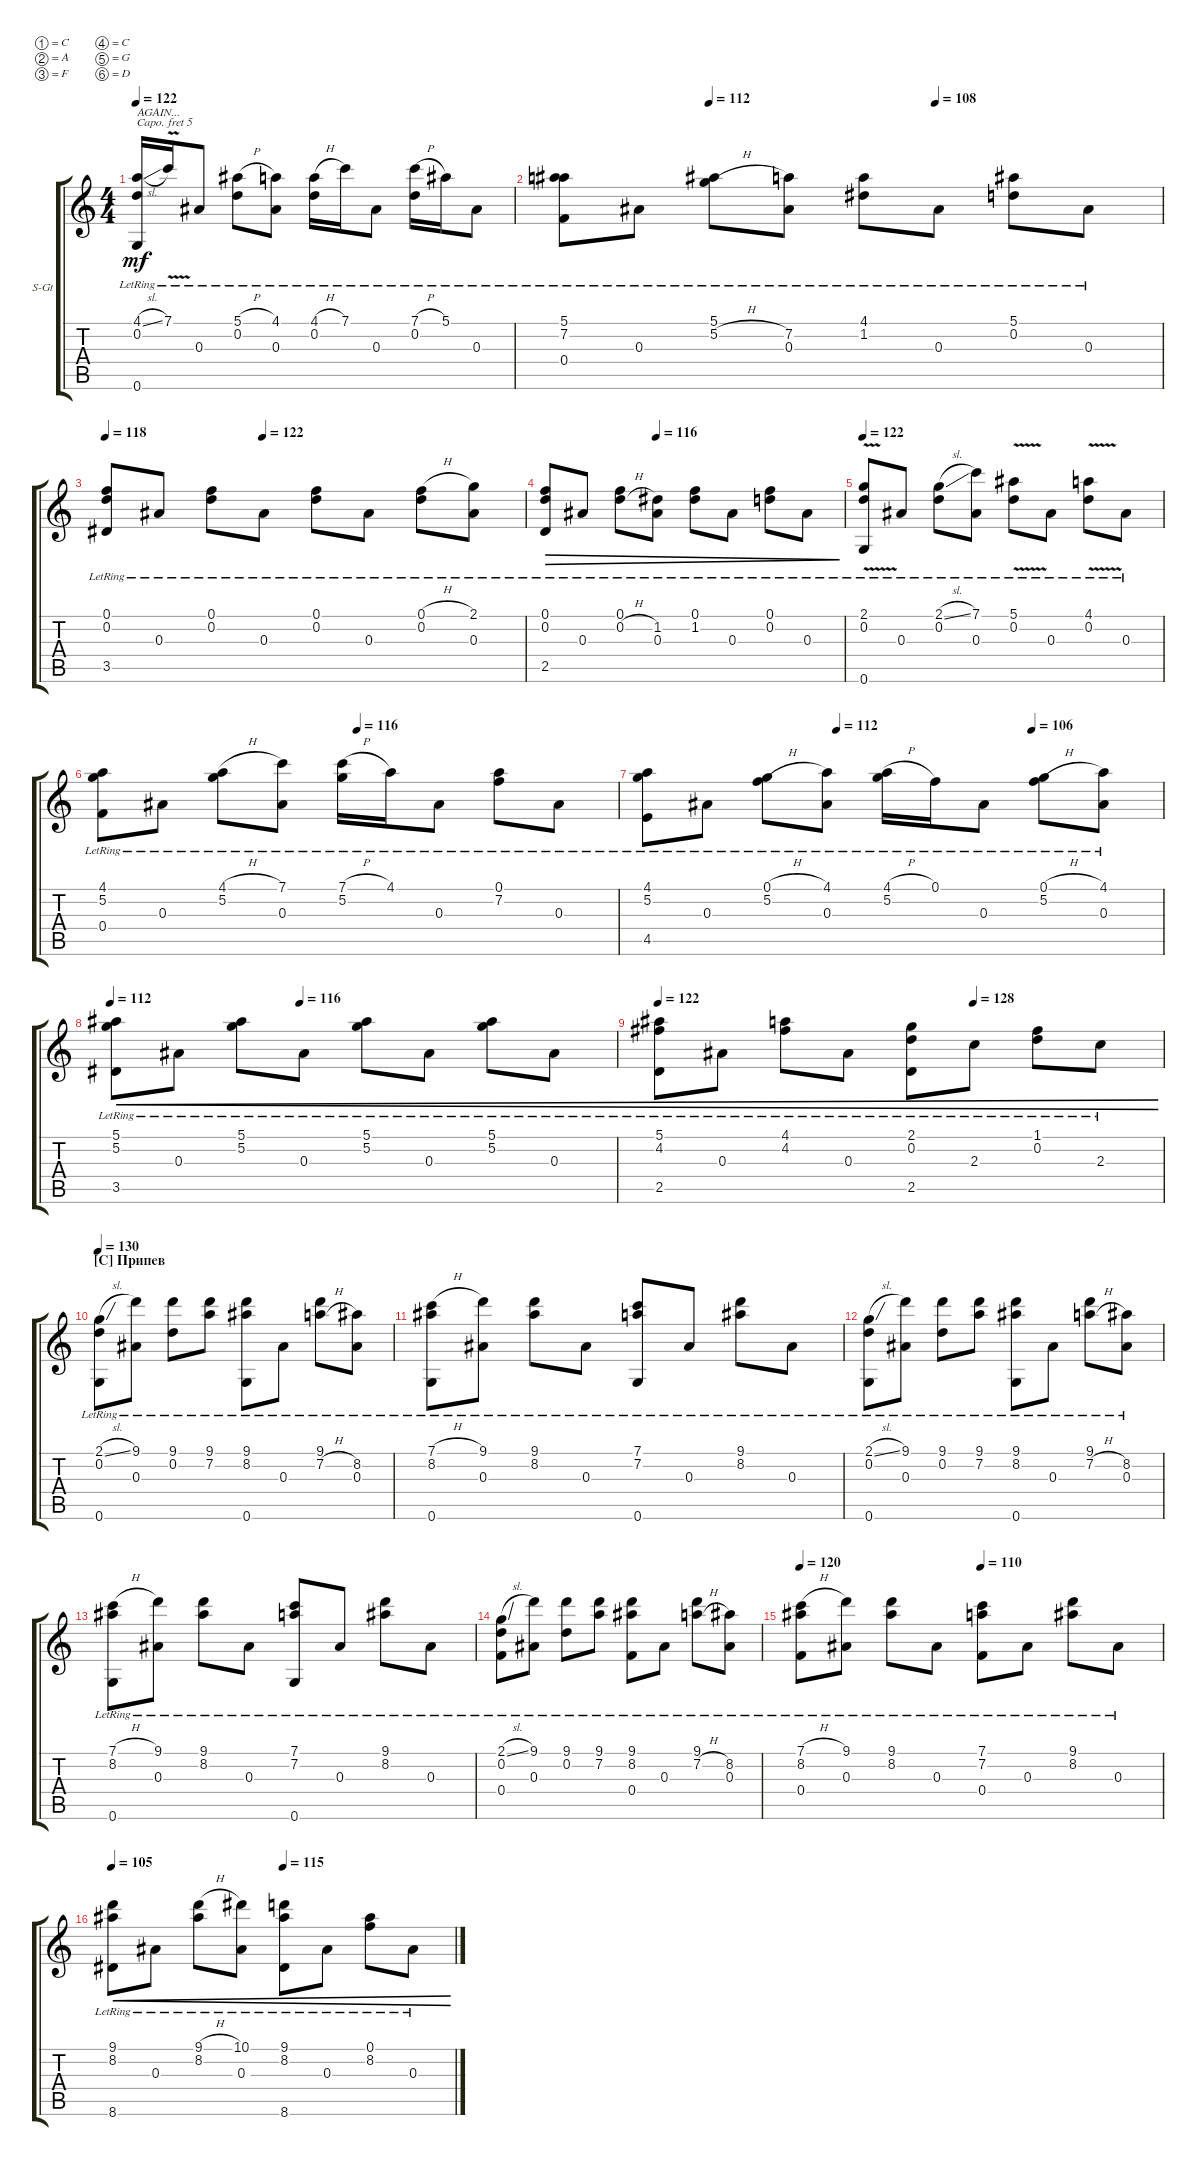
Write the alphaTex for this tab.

\defaultSystemsLayout 4
\bracketExtendMode groupsimilarinstruments
\firstSystemTrackNameOrientation horizontal
\otherSystemsTrackNameOrientation horizontal
\track ("Steel Guitar" "S-Gt") {instrument acousticguitarsteel}
\staff {score tabs}
\capo 5
\tuning (C4 A3 F3 C3 G2 D2)
\ts (4 4)
\tempo 122
\clef g2
\ks c
(4.1{sl lr} 0.2{lr} 0.6{lr}).16{txt "AGAIN..." dy mf} 7.1{v lr}.16 0.3{lr}.8 (5.1{h lr} 0.2{lr}).8 (4.1{lr} 0.3{lr}).8 (4.1{h lr} 0.2{lr}).16 7.1{lr}.16 0.3{lr}.8 (7.1{h lr} 0.2{lr}).16 5.1{lr}.16 0.3{lr}.8 |
\tempo (112 0.25)
\tempo (108 0.625)
(0.4{lr} 5.1{lr} 7.2{lr}).8 0.3{lr}.8 (5.1{lr} 5.2{h lr}).8 (7.2{lr} 0.3{lr}).8 (4.1{lr} 1.2{lr}).8 0.3{lr}.8 (5.1{lr} 0.2{lr}).8 0.3{lr}.8 |
\tempo 118
\tempo (122 0.375)
(0.1{lr} 0.2{lr} 3.5{lr}).8 0.3{lr}.8 (0.1{lr} 0.2{lr}).8 0.3{lr}.8 (0.1{lr} 0.2{lr}).8 0.3{lr}.8 (0.1{h lr} 0.2{lr}).8 (0.3{lr} 2.1{lr}).8 |
\tempo (116 0.375)
(0.1{lr} 0.2{lr} 2.5{lr}).8{dec} 0.3{lr}.8{dec} (0.1{lr} 0.2{h lr}).8{dec} (0.3{lr} 1.2{lr}).8{dec} (0.1{lr} 1.2{lr}).8{dec} 0.3{lr}.8{dec} (0.1{lr} 0.2{lr}).8{dec} 0.3{lr}.8{dec} |
\tempo 122
(2.1{v lr} 0.2{lr} 0.6{lr}).8 0.3{lr}.8 (2.1{sl lr} 0.2{lr}).8 (7.1{lr} 0.3{lr}).8 (5.1{v lr} 0.2{lr}).8 0.3{lr}.8 (4.1{v lr} 0.2{lr}).8 0.3{lr}.8 |
\tempo (116 0.5)
(0.4{lr} 4.1{lr} 5.2{lr}).8 0.3{lr}.8 (4.1{h lr} 5.2{lr}).8 (7.1{lr} 0.3{lr}).8 (7.1{h lr} 5.2{lr}).16 4.1{lr}.16 0.3{lr}.8 (7.2{lr} 0.1{lr}).8 0.3{lr}.8 |
\tempo (112 0.375)
\tempo (106 0.75)
(4.5{lr} 4.1{lr} 5.2{lr}).8 0.3{lr}.8 (5.2{lr} 0.1{h lr}).8 (4.1{lr} 0.3{lr}).8 (4.1{h lr} 5.2{lr}).16 0.1{lr}.16 0.3{lr}.8 (0.1{h lr} 5.2{lr}).8 (4.1{lr} 0.3{lr}).8 |
\tempo 112
\tempo (116 0.375)
(5.1{lr} 5.2{lr} 3.5{lr}).8{cre} 0.3{lr}.8{cre} (5.1{lr} 5.2{lr}).8{cre} 0.3{lr}.8{cre} (5.1{lr} 5.2{lr}).8{cre} 0.3{lr}.8{cre} (5.1{lr} 5.2{lr}).8{cre} 0.3{lr}.8{cre} |
\tempo 122
\tempo (128 0.625)
(4.2{lr} 5.1{lr} 2.5{lr}).8{cre} 0.3{lr}.8{cre} (4.2{lr} 4.1{lr}).8{cre} 0.3{lr}.8{cre} (2.1{lr} 0.2{lr} 2.5{lr}).8{cre} 2.3{lr}.8{cre} (1.1{lr} 0.2{lr}).8{cre} 2.3{lr}.8{cre} |
\section ("C" "Припев")
\tempo 130
(2.1{sl lr} 0.2{lr} 0.6{lr}).8 (0.3{lr} 9.1{lr}).8 (9.1{lr} 0.2{lr}).8 (9.1{lr} 7.2{lr}).8 (8.2{lr} 9.1{lr} 0.6{lr}).8 0.3{lr}.8 (9.1{lr} 7.2{h lr}).8 (8.2{lr} 0.3{lr}).8 |
(0.6{lr} 7.1{h lr} 8.2{lr}).8 (9.1{lr} 0.3{lr}).8 (9.1{lr} 8.2{lr}).8 0.3{lr}.8 (7.1{lr} 7.2{lr} 0.6{lr}).8 0.3{lr}.8 (9.1{lr} 8.2{lr}).8 0.3{lr}.8 |
(2.1{sl lr} 0.2{lr} 0.6{lr}).8 (0.3{lr} 9.1{lr}).8 (9.1{lr} 0.2{lr}).8 (9.1{lr} 7.2{lr}).8 (8.2{lr} 9.1{lr} 0.6{lr}).8 0.3{lr}.8 (9.1{lr} 7.2{h lr}).8 (8.2{lr} 0.3{lr}).8 |
(0.6{lr} 7.1{h lr} 8.2{lr}).8 (9.1{lr} 0.3{lr}).8 (9.1{lr} 8.2{lr}).8 0.3{lr}.8 (7.1{lr} 7.2{lr} 0.6{lr}).8 0.3{lr}.8 (9.1{lr} 8.2{lr}).8 0.3{lr}.8 |
(2.1{sl lr} 0.2{lr} 0.4{lr}).8 (0.3{lr} 9.1{lr}).8 (9.1{lr} 0.2{lr}).8 (9.1{lr} 7.2{lr}).8 (8.2{lr} 9.1{lr} 0.4{lr}).8 0.3{lr}.8 (9.1{lr} 7.2{h lr}).8 (8.2{lr} 0.3{lr}).8 |
\tempo 120
\tempo (110 0.5)
(7.1{h lr} 8.2{lr} 0.4{lr}).8 (9.1{lr} 0.3{lr}).8 (9.1{lr} 8.2{lr}).8 0.3{lr}.8 (7.1{lr} 7.2{lr} 0.4{lr}).8 0.3{lr}.8 (9.1{lr} 8.2{lr}).8 0.3{lr}.8 |
\tempo 105
\tempo (115 0.5)
(9.1{lr} 8.2{lr} 8.6{lr}).8{cre} 0.3{lr}.8{cre} (9.1{h lr} 8.2{lr}).8{cre} (10.1{lr} 0.3{lr}).8{cre} (9.1{lr} 8.2{lr} 8.6{lr}).8{cre} 0.3{lr}.8{cre} (8.2{lr} 0.1{lr}).8{cre} 0.3{lr}.8{cre}
